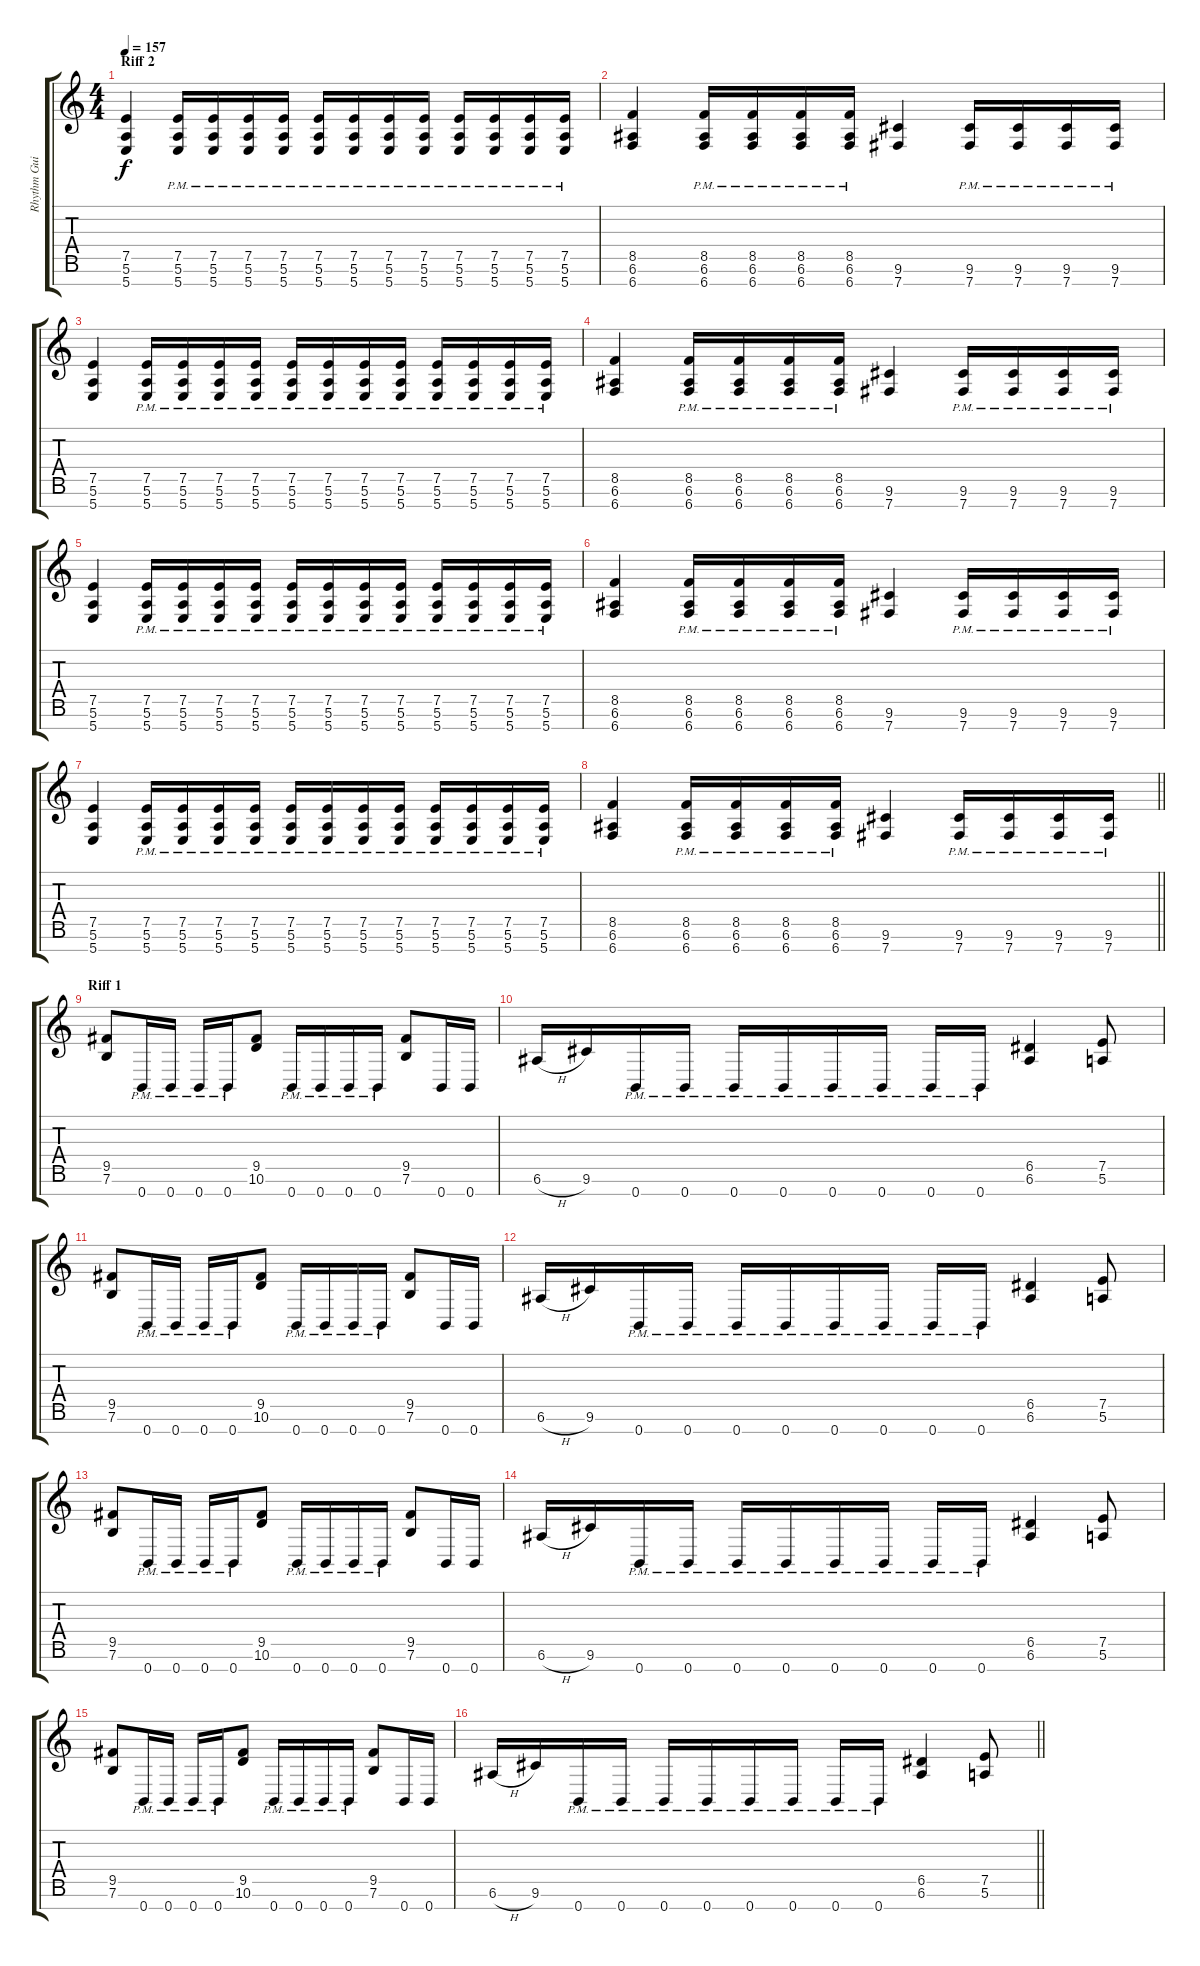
\track ("Rhythm Guitar 1" "Rhythm Gui") {instrument distortionguitar}
\staff {score tabs}
\tuning (E4 B3 G3 D3 A2 E2 B1) {hide}
\ts (4 4)
\section ("" "Riff 2")
\tempo 157
\clef g2
\ks c
(7.5 5.6 5.7).4{dy f} (7.5{pm} 5.6{pm} 5.7{pm}).16 (7.5{pm} 5.6{pm} 5.7{pm}).16 (7.5{pm} 5.6{pm} 5.7{pm}).16 (7.5{pm} 5.6{pm} 5.7{pm}).16 (7.5{pm} 5.6{pm} 5.7{pm}).16 (7.5{pm} 5.6{pm} 5.7{pm}).16 (7.5{pm} 5.6{pm} 5.7{pm}).16 (7.5{pm} 5.6{pm} 5.7{pm}).16 (7.5{pm} 5.6{pm} 5.7{pm}).16 (7.5{pm} 5.6{pm} 5.7{pm}).16 (7.5{pm} 5.6{pm} 5.7{pm}).16 (7.5{pm} 5.6{pm} 5.7{pm}).16 |
(8.5 6.6 6.7).4 (8.5{pm} 6.6{pm} 6.7{pm}).16 (8.5{pm} 6.6{pm} 6.7{pm}).16 (8.5{pm} 6.6{pm} 6.7{pm}).16 (8.5{pm} 6.6{pm} 6.7{pm}).16 (9.6 7.7).4 (9.6{pm} 7.7{pm}).16 (9.6{pm} 7.7{pm}).16 (9.6{pm} 7.7{pm}).16 (9.6{pm} 7.7{pm}).16 |
(7.5 5.6 5.7).4 (7.5{pm} 5.6{pm} 5.7{pm}).16 (7.5{pm} 5.6{pm} 5.7{pm}).16 (7.5{pm} 5.6{pm} 5.7{pm}).16 (7.5{pm} 5.6{pm} 5.7{pm}).16 (7.5{pm} 5.6{pm} 5.7{pm}).16 (7.5{pm} 5.6{pm} 5.7{pm}).16 (7.5{pm} 5.6{pm} 5.7{pm}).16 (7.5{pm} 5.6{pm} 5.7{pm}).16 (7.5{pm} 5.6{pm} 5.7{pm}).16 (7.5{pm} 5.6{pm} 5.7{pm}).16 (7.5{pm} 5.6{pm} 5.7{pm}).16 (7.5{pm} 5.6{pm} 5.7{pm}).16 |
(8.5 6.6 6.7).4 (8.5{pm} 6.6{pm} 6.7{pm}).16 (8.5{pm} 6.6{pm} 6.7{pm}).16 (8.5{pm} 6.6{pm} 6.7{pm}).16 (8.5{pm} 6.6{pm} 6.7{pm}).16 (9.6 7.7).4 (9.6{pm} 7.7{pm}).16 (9.6{pm} 7.7{pm}).16 (9.6{pm} 7.7{pm}).16 (9.6{pm} 7.7{pm}).16 |
(7.5 5.6 5.7).4 (7.5{pm} 5.6{pm} 5.7{pm}).16 (7.5{pm} 5.6{pm} 5.7{pm}).16 (7.5{pm} 5.6{pm} 5.7{pm}).16 (7.5{pm} 5.6{pm} 5.7{pm}).16 (7.5{pm} 5.6{pm} 5.7{pm}).16 (7.5{pm} 5.6{pm} 5.7{pm}).16 (7.5{pm} 5.6{pm} 5.7{pm}).16 (7.5{pm} 5.6{pm} 5.7{pm}).16 (7.5{pm} 5.6{pm} 5.7{pm}).16 (7.5{pm} 5.6{pm} 5.7{pm}).16 (7.5{pm} 5.6{pm} 5.7{pm}).16 (7.5{pm} 5.6{pm} 5.7{pm}).16 |
(8.5 6.6 6.7).4 (8.5{pm} 6.6{pm} 6.7{pm}).16 (8.5{pm} 6.6{pm} 6.7{pm}).16 (8.5{pm} 6.6{pm} 6.7{pm}).16 (8.5{pm} 6.6{pm} 6.7{pm}).16 (9.6 7.7).4 (9.6{pm} 7.7{pm}).16 (9.6{pm} 7.7{pm}).16 (9.6{pm} 7.7{pm}).16 (9.6{pm} 7.7{pm}).16 |
(7.5 5.6 5.7).4 (7.5{pm} 5.6{pm} 5.7{pm}).16 (7.5{pm} 5.6{pm} 5.7{pm}).16 (7.5{pm} 5.6{pm} 5.7{pm}).16 (7.5{pm} 5.6{pm} 5.7{pm}).16 (7.5{pm} 5.6{pm} 5.7{pm}).16 (7.5{pm} 5.6{pm} 5.7{pm}).16 (7.5{pm} 5.6{pm} 5.7{pm}).16 (7.5{pm} 5.6{pm} 5.7{pm}).16 (7.5{pm} 5.6{pm} 5.7{pm}).16 (7.5{pm} 5.6{pm} 5.7{pm}).16 (7.5{pm} 5.6{pm} 5.7{pm}).16 (7.5{pm} 5.6{pm} 5.7{pm}).16 |
\barLineRight lightlight
(8.5 6.6 6.7).4 (8.5{pm} 6.6{pm} 6.7{pm}).16 (8.5{pm} 6.6{pm} 6.7{pm}).16 (8.5{pm} 6.6{pm} 6.7{pm}).16 (8.5{pm} 6.6{pm} 6.7{pm}).16 (9.6 7.7).4 (9.6{pm} 7.7{pm}).16 (9.6{pm} 7.7{pm}).16 (9.6{pm} 7.7{pm}).16 (9.6{pm} 7.7{pm}).16 |
\section ("" "Riff 1")
(9.5 7.6).8 0.7{pm}.16 0.7{pm}.16 0.7{pm}.16 0.7{pm}.16 (9.5 10.6).8 0.7{pm}.16 0.7{pm}.16 0.7{pm}.16 0.7{pm}.16 (9.5 7.6).8 0.7.16 0.7.16 |
6.6{h}.16 9.6.16 0.7{pm}.16 0.7{pm}.16 0.7{pm}.16 0.7{pm}.16 0.7{pm}.16 0.7{pm}.16 0.7{pm}.16 0.7{pm}.16 (6.5 6.6).4 (7.5 5.6).8 |
(9.5 7.6).8 0.7{pm}.16 0.7{pm}.16 0.7{pm}.16 0.7{pm}.16 (9.5 10.6).8 0.7{pm}.16 0.7{pm}.16 0.7{pm}.16 0.7{pm}.16 (9.5 7.6).8 0.7.16 0.7.16 |
6.6{h}.16 9.6.16 0.7{pm}.16 0.7{pm}.16 0.7{pm}.16 0.7{pm}.16 0.7{pm}.16 0.7{pm}.16 0.7{pm}.16 0.7{pm}.16 (6.5 6.6).4 (7.5 5.6).8 |
(9.5 7.6).8 0.7{pm}.16 0.7{pm}.16 0.7{pm}.16 0.7{pm}.16 (9.5 10.6).8 0.7{pm}.16 0.7{pm}.16 0.7{pm}.16 0.7{pm}.16 (9.5 7.6).8 0.7.16 0.7.16 |
6.6{h}.16 9.6.16 0.7{pm}.16 0.7{pm}.16 0.7{pm}.16 0.7{pm}.16 0.7{pm}.16 0.7{pm}.16 0.7{pm}.16 0.7{pm}.16 (6.5 6.6).4 (7.5 5.6).8 |
(9.5 7.6).8 0.7{pm}.16 0.7{pm}.16 0.7{pm}.16 0.7{pm}.16 (9.5 10.6).8 0.7{pm}.16 0.7{pm}.16 0.7{pm}.16 0.7{pm}.16 (9.5 7.6).8 0.7.16 0.7.16 |
\barLineRight lightlight
6.6{h}.16 9.6.16 0.7{pm}.16 0.7{pm}.16 0.7{pm}.16 0.7{pm}.16 0.7{pm}.16 0.7{pm}.16 0.7{pm}.16 0.7{pm}.16 (6.5 6.6).4 (7.5 5.6).8
